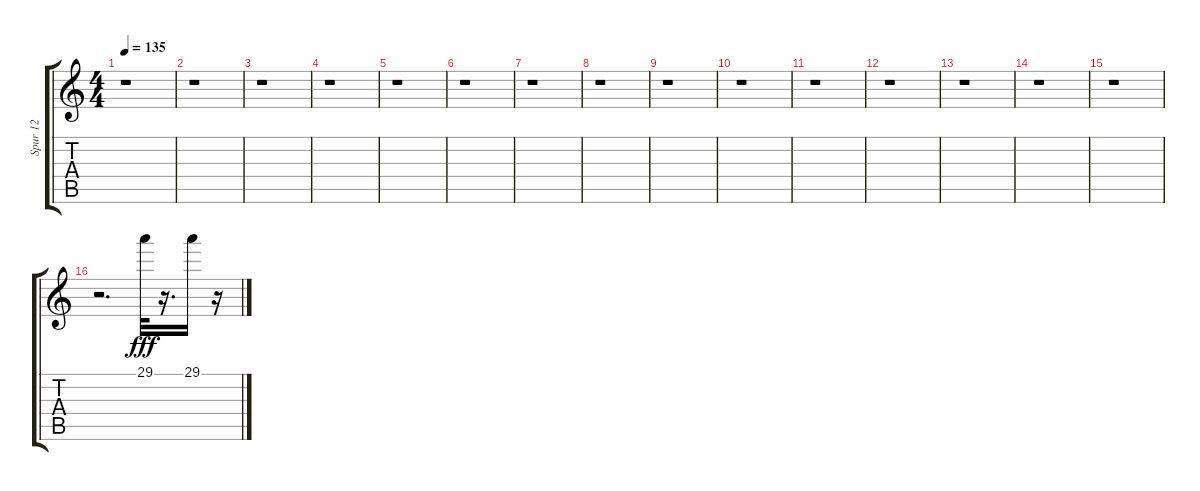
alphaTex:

\track ("Spur 12" "Spur 12") {instrument shakuhachi}
\staff {score tabs}
\tuning (E4 B3 G3 D3 A2 E2) {hide}
\ts (4 4)
\tempo 135
\clef g2
\ks c
r.1{dy f} |
r.1 |
r.1 |
r.1 |
r.1 |
r.1 |
r.1 |
r.1 |
r.1 |
r.1 |
r.1 |
r.1 |
r.1 |
r.1 |
r.1 |
r.2{d} 29.1.32{dy fff} r.16{d} 29.1.16 r.16
